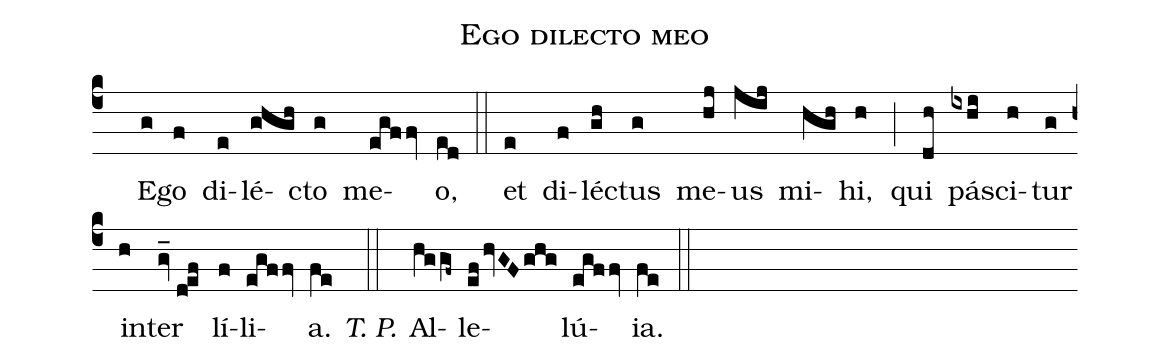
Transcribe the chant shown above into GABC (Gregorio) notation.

name:Ego dilecto meo;
mode:IV;
office-part:Communiones;
%%
(c4) () E(g)go(f) di(e)lé(ghgh)cto(g) me(egffv)o,(ed) (::) et(e) di(f)lé(gh)ctus(g) me(hj)us(jij) mi(hgh)hi,(h) (;) qui(dh) pá(ixhi)sci(h)tur(g) in(h)ter(gv_//d!ef) lí(f)li(egffv)a.(fe) <i>T. P.</i>(::) Al(hggf~)le(ef/hvGF/ghg)lú(egffv)ia.(fe) (::)
